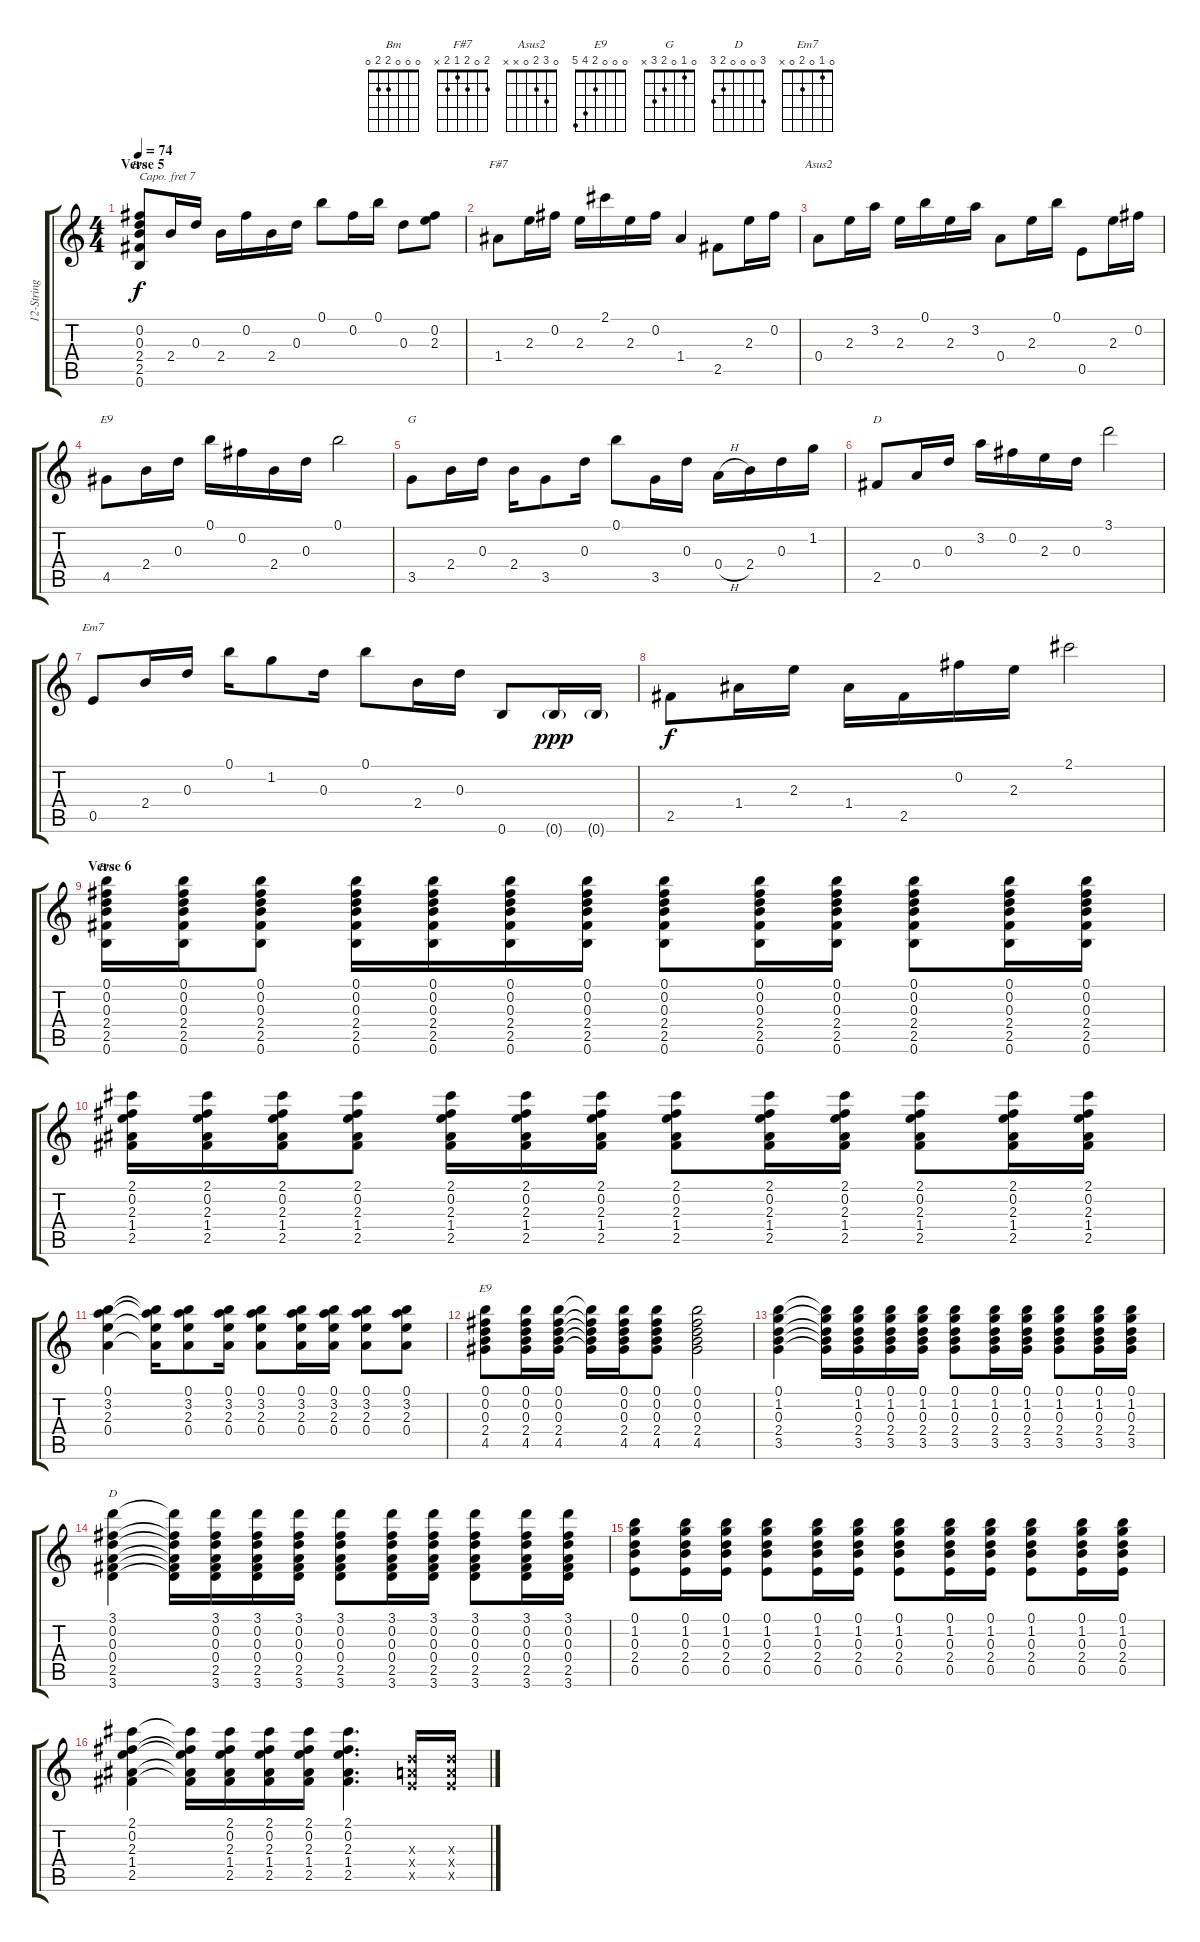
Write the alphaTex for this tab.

\track ("12-String Guitar (Felder, Frey-1)" "12-String ") {instrument electricguitarclean}
\staff {score tabs}
\capo 7
\tuning (E4 B3 G3 D3 A2 E2) {hide}
\chord ("Bm" x 0 0 2 2 0)
\chord ("F#7" 2 0 2 1 2 x)
\chord ("Asus2" 0 3 2 0 x x)
\chord ("E9" 0 0 0 x 4 5)
\chord ("G" 0 1 0 2 3 x)
\chord ("D" 3 3 x 0 2 3)
\chord ("Em7" 0 1 0 2 0 x)
\chord ("Bm" 0 0 0 2 2 0)
\chord ("E9" 0 0 0 2 4 5)
\chord ("D" 3 0 0 0 2 3)
\ts (4 4)
\section ("" "Verse 5")
\tempo 74
\clef g2
\ks c
(0.2 0.3 2.4 2.5 0.6).8{ch "Bm" dy f} 2.4.16 0.3.16 2.4.16 0.2.16 2.4.16 0.3.16 0.1.8 0.2.16 0.1.16 0.3.8 (0.2 2.3).8 |
1.4.8{ch "F#7"} 2.3.16 0.2.16 2.3.16 2.1.16 2.3.16 0.2.16 1.4.4 2.5.8 2.3.16 0.2.16 |
0.4.8{ch "Asus2"} 2.3.16 3.2.16 2.3.16 0.1.16 2.3.16 3.2.16 0.4.8 2.3.16 0.1.16 0.5.8 2.3.16 0.2.16 |
4.5.8{ch "E9"} 2.4.16 0.3.16 0.1.16 0.2.16 2.4.16 0.3.16 0.1.2 |
3.5.8{ch "G"} 2.4.16 0.3.16 2.4.16 3.5.8 0.3.16 0.1.8 3.5.16 0.3.16 0.4{h}.16 2.4.16 0.3.16 1.2.16 |
2.5.8{ch "D"} 0.4.16 0.3.16 3.2.16 0.2.16 2.3.16 0.3.16 3.1.2 |
0.5.8{ch "Em7"} 2.4.16 0.3.16 0.1.16 1.2.8 0.3.16 0.1.8 2.4.16 0.3.16 0.6.8 0.6{g}.16{dy ppp} 0.6{g}.16 |
2.5.8{dy f} 1.4.16 2.3.16 1.4.16 2.5.16 0.2.16 2.3.16 2.1.2 |
\section ("" "Verse 6")
(0.1 0.2 0.3 2.4 2.5 0.6).16{ch "Bm"} (0.1 0.2 0.3 2.4 2.5 0.6).16 (0.1 0.2 0.3 2.4 2.5 0.6).8 (0.1 0.2 0.3 2.4 2.5 0.6).16 (0.1 0.2 0.3 2.4 2.5 0.6).16 (0.1 0.2 0.3 2.4 2.5 0.6).16 (0.1 0.2 0.3 2.4 2.5 0.6).16 (0.1 0.2 0.3 2.4 2.5 0.6).8 (0.1 0.2 0.3 2.4 2.5 0.6).16 (0.1 0.2 0.3 2.4 2.5 0.6).16 (0.1 0.2 0.3 2.4 2.5 0.6).8 (0.1 0.2 0.3 2.4 2.5 0.6).16 (0.1 0.2 0.3 2.4 2.5 0.6).16 |
(2.1 0.2 2.3 1.4 2.5).16 (2.1 0.2 2.3 1.4 2.5).16 (2.1 0.2 2.3 1.4 2.5).16 (2.1 0.2 2.3 1.4 2.5).8 (2.1 0.2 2.3 1.4 2.5).16 (2.1 0.2 2.3 1.4 2.5).16 (2.1 0.2 2.3 1.4 2.5).16 (2.1 0.2 2.3 1.4 2.5).8 (2.1 0.2 2.3 1.4 2.5).16 (2.1 0.2 2.3 1.4 2.5).16 (2.1 0.2 2.3 1.4 2.5).8 (2.1 0.2 2.3 1.4 2.5).16 (2.1 0.2 2.3 1.4 2.5).16 |
(0.1 3.2 2.3 0.4).4 (0.1{t} 3.2{t} 2.3{t} 0.4{t}).16 (0.1 3.2 2.3 0.4).8 (0.1 3.2 2.3 0.4).16 (0.1 3.2 2.3 0.4).8 (0.1 3.2 2.3 0.4).16 (0.1 3.2 2.3 0.4).16 (0.1 3.2 2.3 0.4).8 (0.1 3.2 2.3 0.4).8 |
(0.1 0.2 0.3 2.4 4.5).8{ch "E9"} (0.1 0.2 0.3 2.4 4.5).16 (0.1 0.2 0.3 2.4 4.5).16 (0.1{t} 0.2{t} 0.3{t} 2.4{t} 4.5{t}).16 (0.1 0.2 0.3 2.4 4.5).16 (0.1 0.2 0.3 2.4 4.5).8 (0.1 0.2 0.3 2.4 4.5).2 |
(0.1 1.2 0.3 2.4 3.5).4 (0.1{t} 1.2{t} 0.3{t} 2.4{t} 3.5{t}).16 (0.1 1.2 0.3 2.4 3.5).16 (0.1 1.2 0.3 2.4 3.5).16 (0.1 1.2 0.3 2.4 3.5).16 (0.1 1.2 0.3 2.4 3.5).8 (0.1 1.2 0.3 2.4 3.5).16 (0.1 1.2 0.3 2.4 3.5).16 (0.1 1.2 0.3 2.4 3.5).8 (0.1 1.2 0.3 2.4 3.5).16 (0.1 1.2 0.3 2.4 3.5).16 |
(3.1 0.2 0.3 0.4 2.5 3.6).4{ch "D"} (3.1{t} 0.2{t} 0.3{t} 0.4{t} 2.5{t} 3.6{t}).16 (3.1 0.2 0.3 0.4 2.5 3.6).16 (3.1 0.2 0.3 0.4 2.5 3.6).16 (3.1 0.2 0.3 0.4 2.5 3.6).16 (3.1 0.2 0.3 0.4 2.5 3.6).8 (3.1 0.2 0.3 0.4 2.5 3.6).16 (3.1 0.2 0.3 0.4 2.5 3.6).16 (3.1 0.2 0.3 0.4 2.5 3.6).8 (3.1 0.2 0.3 0.4 2.5 3.6).16 (3.1 0.2 0.3 0.4 2.5 3.6).16 |
(0.1 1.2 0.3 2.4 0.5).8 (0.1 1.2 0.3 2.4 0.5).16 (0.1 1.2 0.3 2.4 0.5).16 (0.1 1.2 0.3 2.4 0.5).8 (0.1 1.2 0.3 2.4 0.5).16 (0.1 1.2 0.3 2.4 0.5).16 (0.1 1.2 0.3 2.4 0.5).8 (0.1 1.2 0.3 2.4 0.5).16 (0.1 1.2 0.3 2.4 0.5).16 (0.1 1.2 0.3 2.4 0.5).8 (0.1 1.2 0.3 2.4 0.5).16 (0.1 1.2 0.3 2.4 0.5).16 |
(2.1 0.2 2.3 1.4 2.5).4 (2.1{t} 0.2{t} 2.3{t} 1.4{t} 2.5{t}).16 (2.1 0.2 2.3 1.4 2.5).16 (2.1 0.2 2.3 1.4 2.5).16 (2.1 0.2 2.3 1.4 2.5).16 (2.1 0.2 2.3 1.4 2.5).4{d} (0.3{x} 0.4{x} 0.5{x}).16 (0.3{x} 0.4{x} 0.5{x}).16
